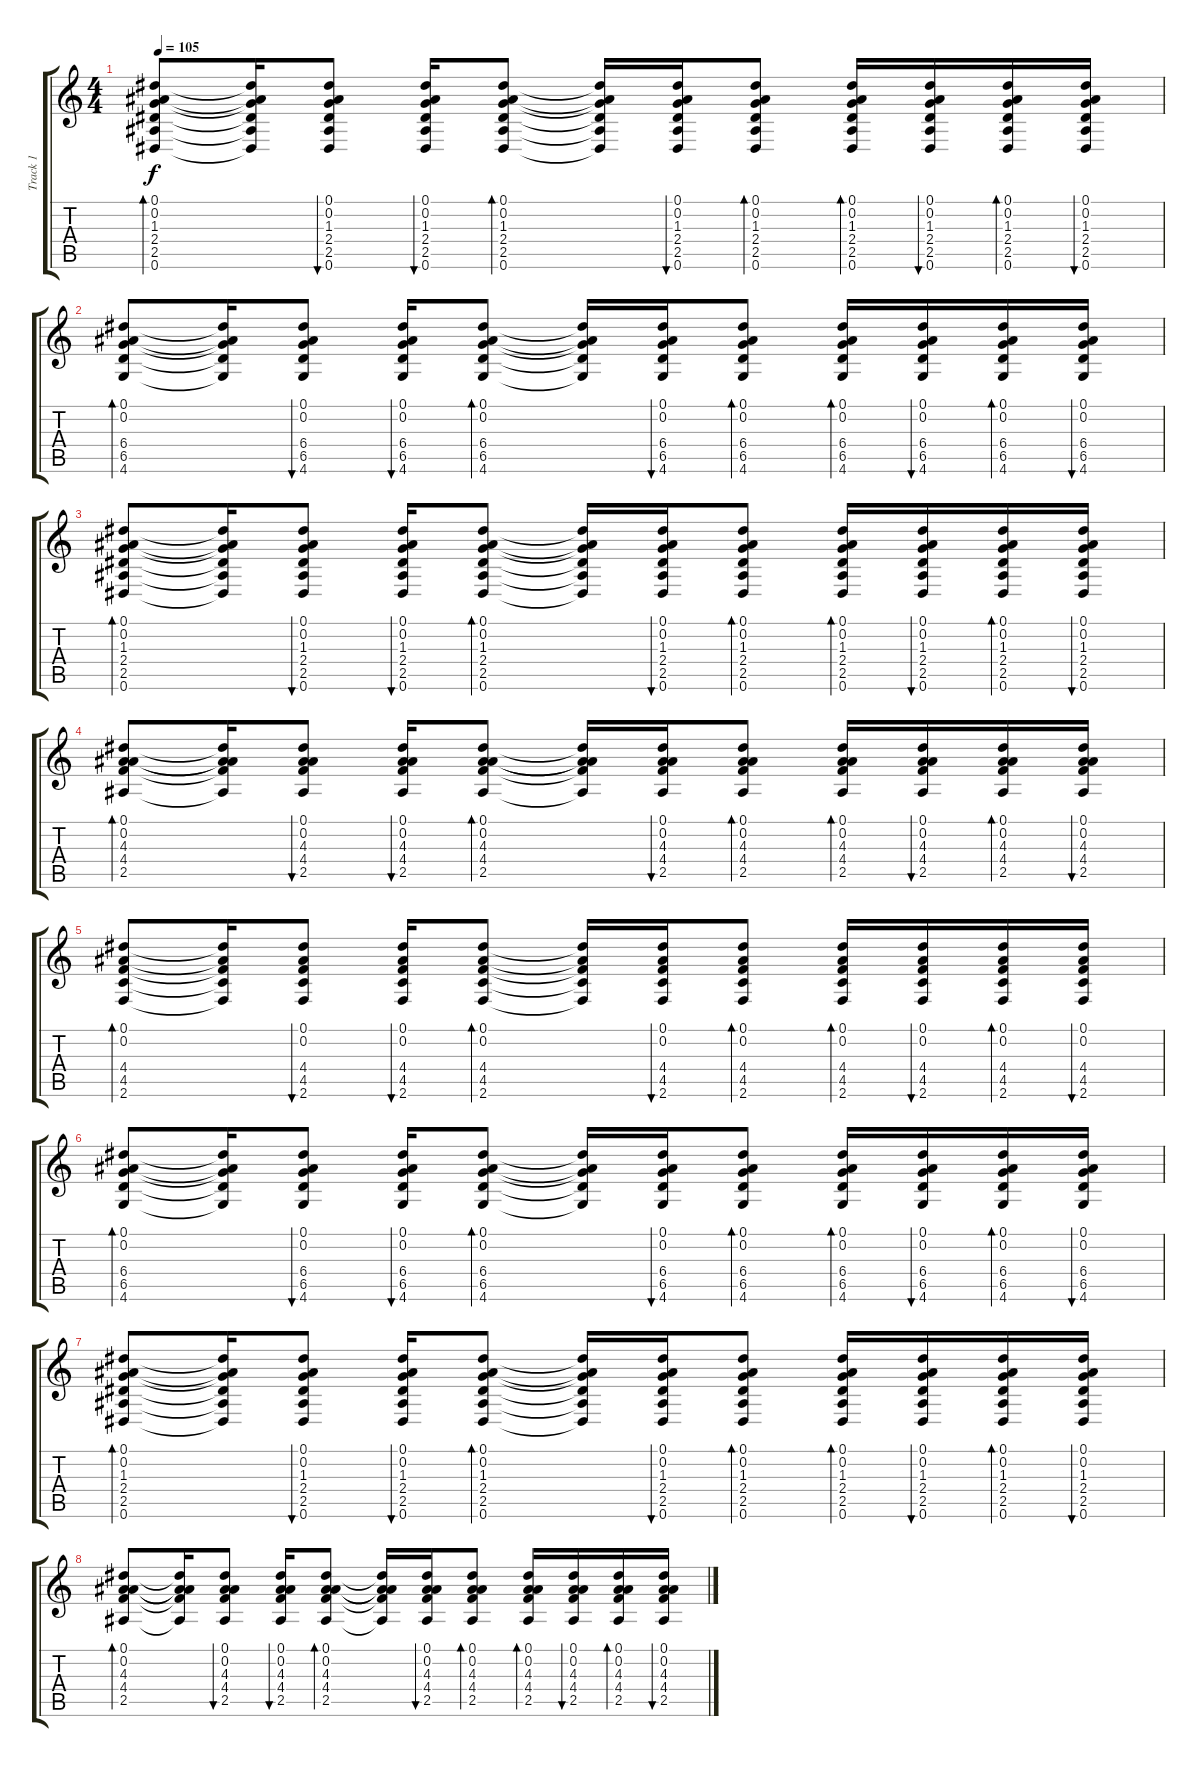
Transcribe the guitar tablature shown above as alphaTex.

\track ("Track 1" "Track 1") {instrument acousticguitarsteel}
\staff {score tabs}
\tuning (Eb4 Bb3 Gb3 Db3 Ab2 Eb2) {hide}
\ts (4 4)
\tempo 105
\clef g2
\ks c
(0.1 0.2 1.3 2.4 2.5 0.6).8{bd 60 dy f} (0.1{t} 0.2{t} 1.3{t} 2.4{t} 2.5{t} 0.6{t}).16 (0.1 0.2 1.3 2.4 2.5 0.6).8{bu 60} (0.1 0.2 1.3 2.4 2.5 0.6).16{bu 60} (0.1 0.2 1.3 2.4 2.5 0.6).8{bd 60} (0.1{t} 0.2{t} 1.3{t} 2.4{t} 2.5{t} 0.6{t}).16 (0.1 0.2 1.3 2.4 2.5 0.6).16{bu 60} (0.1 0.2 1.3 2.4 2.5 0.6).8{bd 60} (0.1 0.2 1.3 2.4 2.5 0.6).16{bd 60} (0.1 0.2 1.3 2.4 2.5 0.6).16{bu 60} (0.1 0.2 1.3 2.4 2.5 0.6).16{bd 60} (0.1 0.2 1.3 2.4 2.5 0.6).16{bu 60} |
(0.1 0.2 6.4 6.5 4.6).8{bd 60} (0.1{t} 0.2{t} 6.4{t} 6.5{t} 4.6{t}).16 (0.1 0.2 6.4 6.5 4.6).8{bu 60} (0.1 0.2 6.4 6.5 4.6).16{bu 60} (0.1 0.2 6.4 6.5 4.6).8{bd 60} (0.1{t} 0.2{t} 6.4{t} 6.5{t} 4.6{t}).16 (0.1 0.2 6.4 6.5 4.6).16{bu 60} (0.1 0.2 6.4 6.5 4.6).8{bd 60} (0.1 0.2 6.4 6.5 4.6).16{bd 60} (0.1 0.2 6.4 6.5 4.6).16{bu 60} (0.1 0.2 6.4 6.5 4.6).16{bd 60} (0.1 0.2 6.4 6.5 4.6).16{bu 60} |
(0.1 0.2 1.3 2.4 2.5 0.6).8{bd 60} (0.1{t} 0.2{t} 1.3{t} 2.4{t} 2.5{t} 0.6{t}).16 (0.1 0.2 1.3 2.4 2.5 0.6).8{bu 60} (0.1 0.2 1.3 2.4 2.5 0.6).16{bu 60} (0.1 0.2 1.3 2.4 2.5 0.6).8{bd 60} (0.1{t} 0.2{t} 1.3{t} 2.4{t} 2.5{t} 0.6{t}).16 (0.1 0.2 1.3 2.4 2.5 0.6).16{bu 60} (0.1 0.2 1.3 2.4 2.5 0.6).8{bd 60} (0.1 0.2 1.3 2.4 2.5 0.6).16{bd 60} (0.1 0.2 1.3 2.4 2.5 0.6).16{bu 60} (0.1 0.2 1.3 2.4 2.5 0.6).16{bd 60} (0.1 0.2 1.3 2.4 2.5 0.6).16{bu 60} |
(0.1 0.2 4.3 4.4 2.5).8{bd 60} (0.1{t} 0.2{t} 4.3{t} 4.4{t} 2.5{t}).16 (0.1 0.2 4.3 4.4 2.5).8{bu 60} (0.1 0.2 4.3 4.4 2.5).16{bu 60} (0.1 0.2 4.3 4.4 2.5).8{bd 60} (0.1{t} 0.2{t} 4.3{t} 4.4{t} 2.5{t}).16 (0.1 0.2 4.3 4.4 2.5).16{bu 60} (0.1 0.2 4.3 4.4 2.5).8{bd 60} (0.1 0.2 4.3 4.4 2.5).16{bd 60} (0.1 0.2 4.3 4.4 2.5).16{bu 60} (0.1 0.2 4.3 4.4 2.5).16{bd 60} (0.1 0.2 4.3 4.4 2.5).16{bu 60} |
(0.1 0.2 4.4 4.5 2.6).8{bd 60} (0.1{t} 0.2{t} 4.4{t} 4.5{t} 2.6{t}).16 (0.1 0.2 4.4 4.5 2.6).8{bu 60} (0.1 0.2 4.4 4.5 2.6).16{bu 60} (0.1 0.2 4.4 4.5 2.6).8{bd 60} (0.1{t} 0.2{t} 4.4{t} 4.5{t} 2.6{t}).16 (0.1 0.2 4.4 4.5 2.6).16{bu 60} (0.1 0.2 4.4 4.5 2.6).8{bd 60} (0.1 0.2 4.4 4.5 2.6).16{bd 60} (0.1 0.2 4.4 4.5 2.6).16{bu 60} (0.1 0.2 4.4 4.5 2.6).16{bd 60} (0.1 0.2 4.4 4.5 2.6).16{bu 60} |
(0.1 0.2 6.4 6.5 4.6).8{bd 60} (0.1{t} 0.2{t} 6.4{t} 6.5{t} 4.6{t}).16 (0.1 0.2 6.4 6.5 4.6).8{bu 60} (0.1 0.2 6.4 6.5 4.6).16{bu 60} (0.1 0.2 6.4 6.5 4.6).8{bd 60} (0.1{t} 0.2{t} 6.4{t} 6.5{t} 4.6{t}).16 (0.1 0.2 6.4 6.5 4.6).16{bu 60} (0.1 0.2 6.4 6.5 4.6).8{bd 60} (0.1 0.2 6.4 6.5 4.6).16{bd 60} (0.1 0.2 6.4 6.5 4.6).16{bu 60} (0.1 0.2 6.4 6.5 4.6).16{bd 60} (0.1 0.2 6.4 6.5 4.6).16{bu 60} |
(0.1 0.2 1.3 2.4 2.5 0.6).8{bd 60} (0.1{t} 0.2{t} 1.3{t} 2.4{t} 2.5{t} 0.6{t}).16 (0.1 0.2 1.3 2.4 2.5 0.6).8{bu 60} (0.1 0.2 1.3 2.4 2.5 0.6).16{bu 60} (0.1 0.2 1.3 2.4 2.5 0.6).8{bd 60} (0.1{t} 0.2{t} 1.3{t} 2.4{t} 2.5{t} 0.6{t}).16 (0.1 0.2 1.3 2.4 2.5 0.6).16{bu 60} (0.1 0.2 1.3 2.4 2.5 0.6).8{bd 60} (0.1 0.2 1.3 2.4 2.5 0.6).16{bd 60} (0.1 0.2 1.3 2.4 2.5 0.6).16{bu 60} (0.1 0.2 1.3 2.4 2.5 0.6).16{bd 60} (0.1 0.2 1.3 2.4 2.5 0.6).16{bu 60} |
(0.1 0.2 4.3 4.4 2.5).8{bd 60} (0.1{t} 0.2{t} 4.3{t} 4.4{t} 2.5{t}).16 (0.1 0.2 4.3 4.4 2.5).8{bu 60} (0.1 0.2 4.3 4.4 2.5).16{bu 60} (0.1 0.2 4.3 4.4 2.5).8{bd 60} (0.1{t} 0.2{t} 4.3{t} 4.4{t} 2.5{t}).16 (0.1 0.2 4.3 4.4 2.5).16{bu 60} (0.1 0.2 4.3 4.4 2.5).8{bd 60} (0.1 0.2 4.3 4.4 2.5).16{bd 60} (0.1 0.2 4.3 4.4 2.5).16{bu 60} (0.1 0.2 4.3 4.4 2.5).16{bd 60} (0.1 0.2 4.3 4.4 2.5).16{bu 60}
